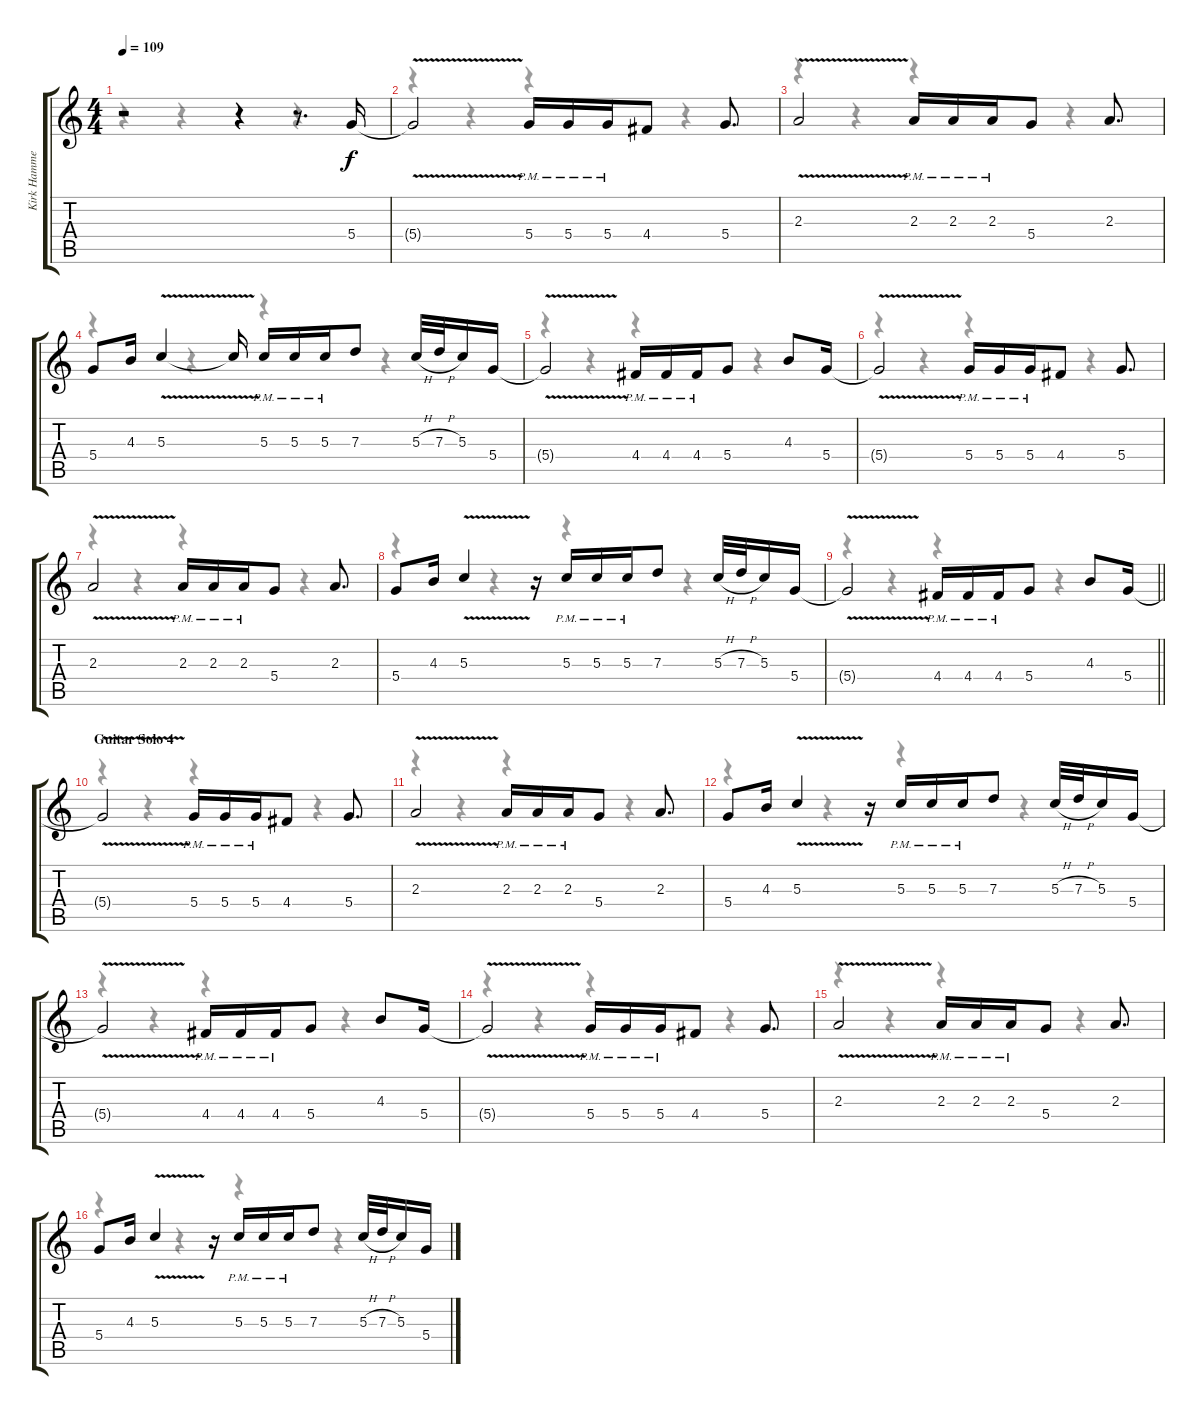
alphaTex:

\track ("Kirk Hammett Harmony 2" "Kirk Hamme") {instrument distortionguitar}
\staff {score tabs}
\tuning (E4 B3 G3 D3 A2 E2) {hide}
\voice
\ts (4 4)
\tempo 109
\clef g2
\ks c
r.2{dy f} r.4 r.8{d} 5.4.16 |
5.4{v t}.2 5.4{pm}.16 5.4{pm}.16 5.4{pm}.16 4.4.8 5.4.8{d} |
2.3{v}.2 2.3{pm}.16 2.3{pm}.16 2.3{pm}.16 5.4.8 2.3.8{d} |
5.4.8 4.3.16 5.3{v}.4 5.3{v t}.16 5.3{pm}.16 5.3{pm}.16 5.3{pm}.16 7.3.8 5.3{h}.32 7.3{h}.32 5.3.16 5.4.16 |
5.4{v t}.2 4.4{pm}.16 4.4{pm}.16 4.4{pm}.16 5.4.8 4.3.8 5.4.16 |
5.4{v t}.2 5.4{pm}.16 5.4{pm}.16 5.4{pm}.16 4.4.8 5.4.8{d} |
2.3{v}.2 2.3{pm}.16 2.3{pm}.16 2.3{pm}.16 5.4.8 2.3.8{d} |
5.4.8 4.3.16 5.3{v}.4 r.16 5.3{pm}.16 5.3{pm}.16 5.3{pm}.16 7.3.8 5.3{h}.32 7.3{h}.32 5.3.16 5.4.16 |
\barLineRight lightlight
5.4{v t}.2 4.4{pm}.16 4.4{pm}.16 4.4{pm}.16 5.4.8 4.3.8 5.4.16 |
\section ("" "Guitar Solo 4")
5.4{v t}.2 5.4{pm}.16 5.4{pm}.16 5.4{pm}.16 4.4.8 5.4.8{d} |
2.3{v}.2 2.3{pm}.16 2.3{pm}.16 2.3{pm}.16 5.4.8 2.3.8{d} |
5.4.8 4.3.16 5.3{v}.4 r.16 5.3{pm}.16 5.3{pm}.16 5.3{pm}.16 7.3.8 5.3{h}.32 7.3{h}.32 5.3.16 5.4.16 |
5.4{v t}.2 4.4{pm}.16 4.4{pm}.16 4.4{pm}.16 5.4.8 4.3.8 5.4.16 |
5.4{v t}.2 5.4{pm}.16 5.4{pm}.16 5.4{pm}.16 4.4.8 5.4.8{d} |
2.3{v}.2 2.3{pm}.16 2.3{pm}.16 2.3{pm}.16 5.4.8 2.3.8{d} |
5.4.8 4.3.16 5.3{v}.4 r.16 5.3{pm}.16 5.3{pm}.16 5.3{pm}.16 7.3.8 5.3{h}.32 7.3{h}.32 5.3.16 5.4.16
\voice
\clef g2
\ottava regular
\simile none
\ks c
r.4{dy f} r.4 r.4 r.4 |
r.4 r.4 r.4 r.4 |
r.4 r.4 r.4 r.4 |
r.4 r.4 r.4 r.4 |
r.4 r.4 r.4 r.4 |
r.4 r.4 r.4 r.4 |
r.4 r.4 r.4 r.4 |
r.4 r.4 r.4 r.4 |
\barLineRight lightlight
r.4 r.4 r.4 r.4 |
r.4 r.4 r.4 r.4 |
r.4 r.4 r.4 r.4 |
r.4 r.4 r.4 r.4 |
r.4 r.4 r.4 r.4 |
r.4 r.4 r.4 r.4 |
r.4 r.4 r.4 r.4 |
r.4 r.4 r.4 r.4
